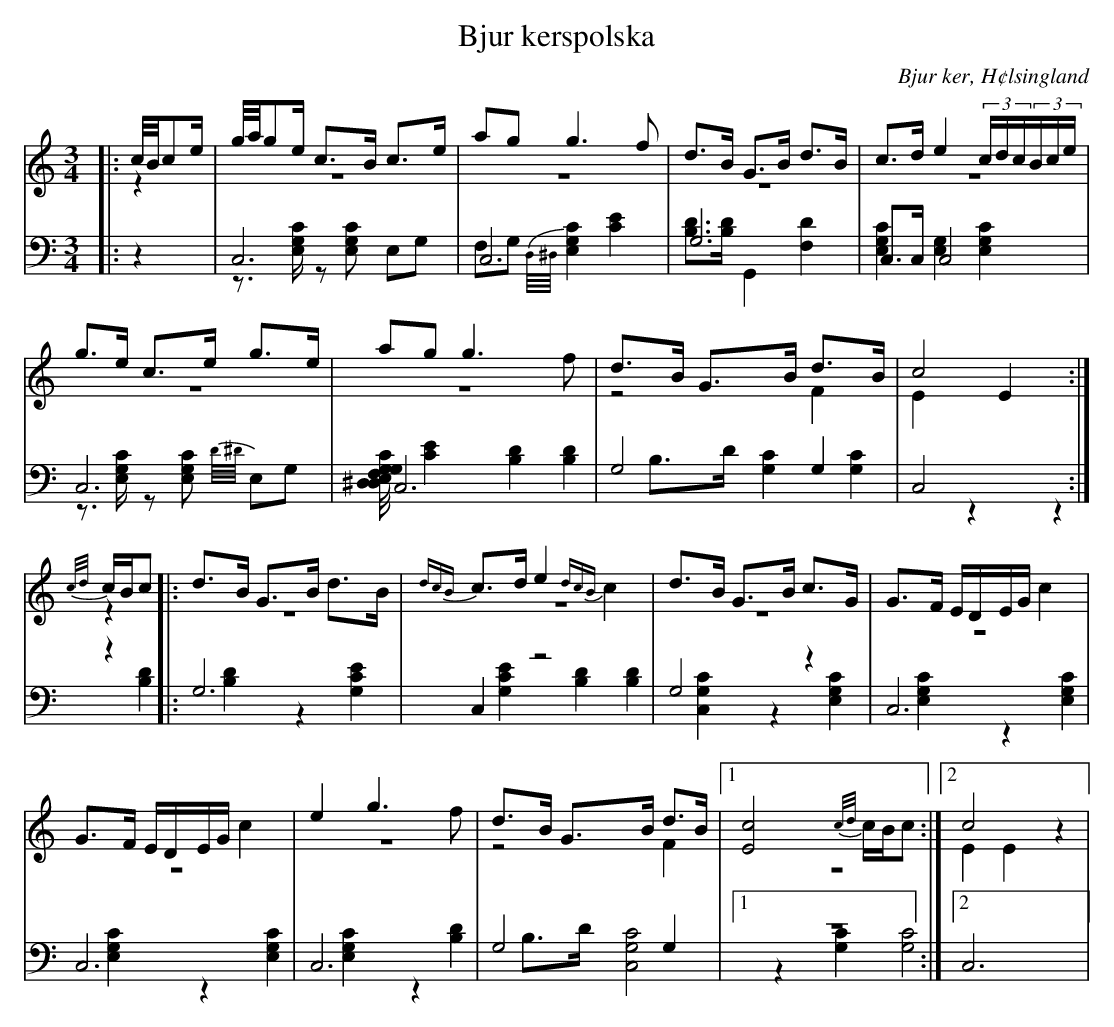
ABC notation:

X:1
T: Bjur kerspolska
O: Bjur ker, H¢lsingland
M: 3/4
L: 1/8
K: C
V:1
V:2 merge
V:3
V:4 merge
V:1
|:c//B//ce/|g//a//ge/ c>B c>e|ag g3 f|d>B G>B d>B|c>d e2 (3c/d/c/(3B/c/e/|
g>e c>e g>e|ag g3 f|d>B G>B d>B|c4:|
{c/d/}c/B/c |:d>B G>B d>B|{dcB}c>d e2 {dcB}c2|d>B G>B c>G|G>F E/D/E/G/ c2|
G>F E/D/E/G/ c2|e2 g3 f|d>B G>B d>B|1 [E4c4] {c/d/}c/B/c:|2 c4 z2|
V:2
|:z2|z6|z6|z6|z6|
z6|z6|z4 F2|E2 E2:|
z2|:z6|z6|z6|z6|
 z6|z6|z4 F2|1 z6:|2 E2 E2 z2|
V:3 clef=bass
|:z2|C,6|C,6|G,6|C,>C, C,4|
C,6|C,6|G,4 G,2|C,4:|
z2|:G,6|C,2 z4|G,4 z2|C,6|
 C,6|C,6|G,4 G,2|1 z6:|2 C,6|
V:4 clef=bass
|:z2|z>[E,G,C] z[E,G,C] E,G,|F,G, {D,//^D,//}[E,2G,2C2] [E2C2]|[B,D]>[B,D] G,,2 [F,2D2]|[E,2G,2C2] [E,2G,2] [E,2G,2C2]|
z>[E,G,C] z[E,G,C] {D//^D//}E,G,|[F,G, {D,//^D,//}[E,2G,2C2] [E2C2]|[B,2D2] [B,2D2] B,>D|[G,2C2][G,2C2]:|
z2|:z2 [B,2D2] [B,2D2]|z2 [G,2C2E2] [G,2C2E2]|[B,2D2][B,2D2] [C,2G,2C2]|z2 [E,2G,2C2] [E,2G,2C2]|
z2 [E,2G,2C2] [E,2G,2C2]|z2 [E,2G,2C2] [E,2G,2C2]|z2 [B,2D2] B,>D|1 [C,4G,4C4] z2:|2 [G,2C2] [G,4C4]|
